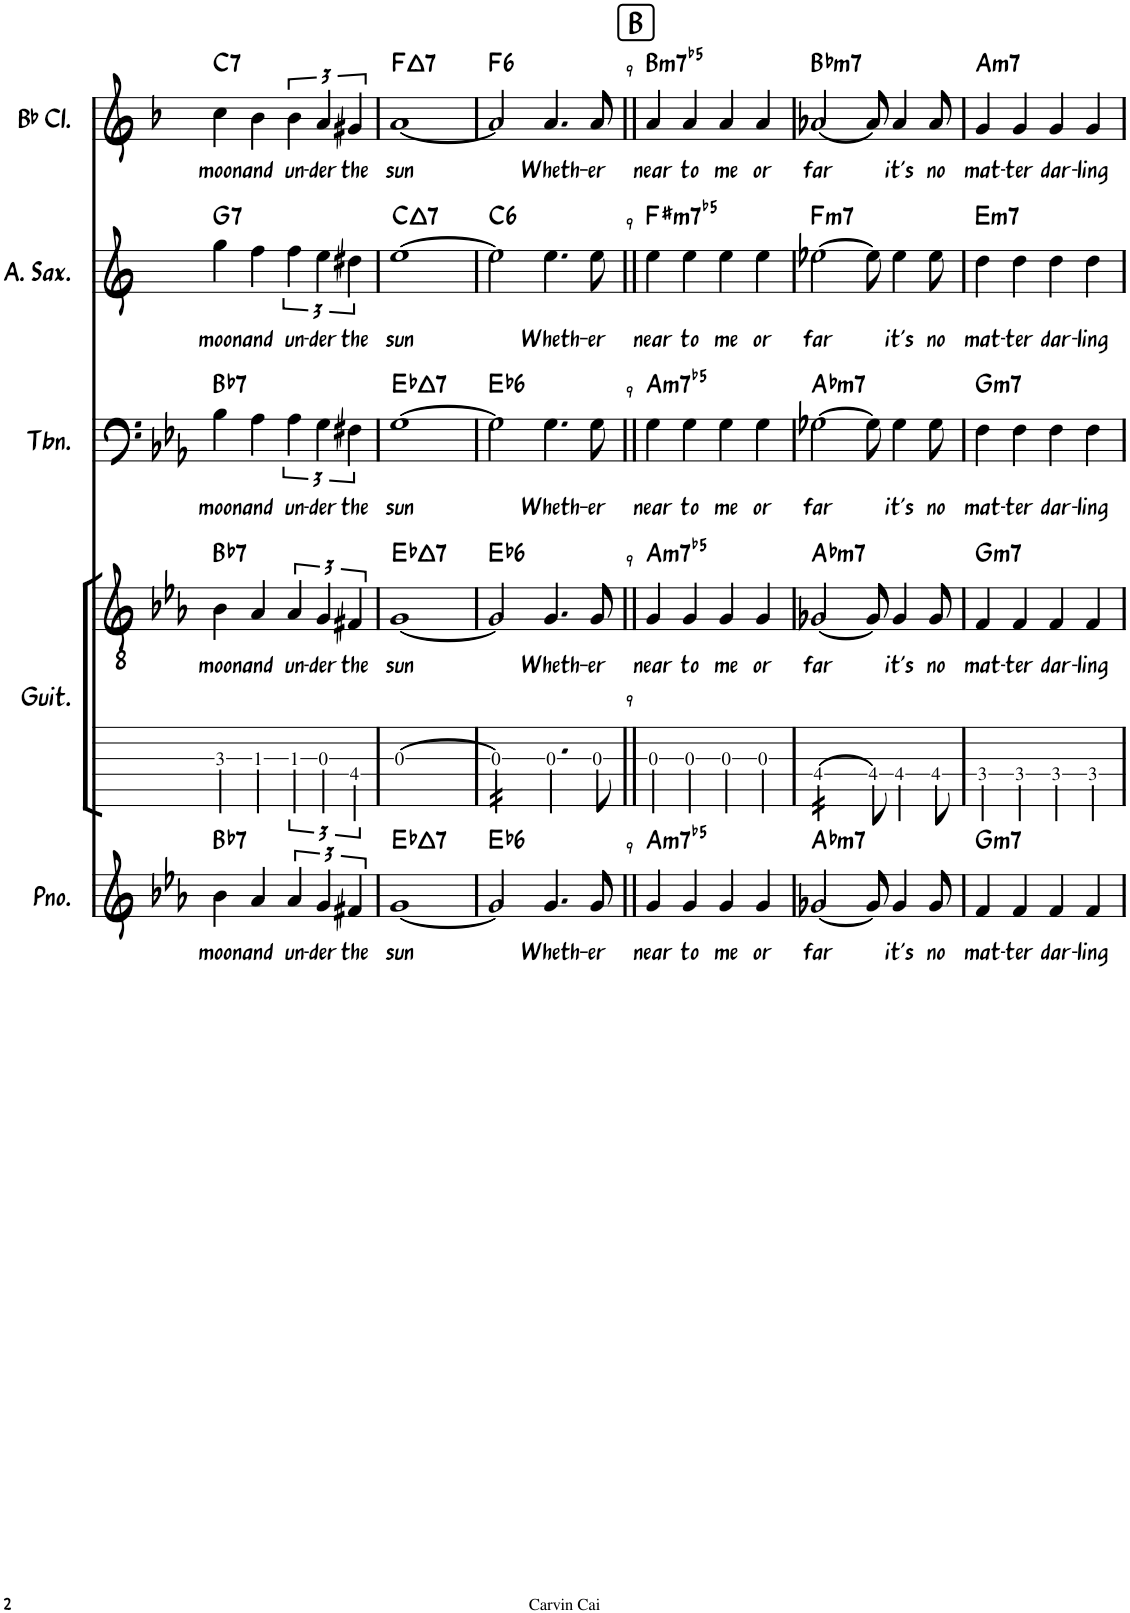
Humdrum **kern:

**kern	**text	**harte	**kern	**kern	**text	**harte	**kern	**text	**harte	**kern	**text	**harte	**kern	**text	**harte
*part5	*part5	*part5	*part4	*part4	*part4	*part4	*part3	*part3	*part3	*part2	*part2	*part2	*part1	*part1	*part1
*staff6	*staff6	*	*staff5	*staff4	*staff4	*	*staff3	*staff3	*	*staff2	*staff2	*	*staff1	*staff1	*
*I"钢琴	*	*	*I"原音吉他	*	*	*	*I"长号	*	*	*I"中音萨克斯	*	*	*I"降B调单簧管	*	*
!!LO:PB:g=z
*clefG2	*	*	*	*clefGv2	*	*	*clefF4	*	*	*clefG2	*	*	*clefG2	*	*
*	*	*	*	*	*	*	*	*	*	*Trd5c9	*	*	*Trd1c2	*	*
*k[b-e-a-]	*	*	*k[b-e-a-]	*k[b-e-a-]	*	*	*k[b-e-a-]	*	*	*k[]	*	*	*k[b-]	*	*
*M4/4	*	*	*M4/4	*M4/4	*	*	*M4/4	*	*	*M4/4	*	*	*M4/4	*	*
=6	=6	=6	=6	=6	=6	=6	=6	=6	=6	=6	=6	=6	=6	=6	=6
!	!LO:LY:b	!LO:H:kt=7	!	!	!LO:LY:b	!LO:H:kt=7	!	!LO:LY:b	!LO:H:kt=7	!	!LO:LY:b	!LO:H:kt=7	!	!LO:LY:b	!LO:H:kt=7
4b-\	moon	Bb:7	4B-\	4B-\	moon	Bb:7	4B-\	moon	Bb:7	4gg\	moon	G:7	4cc\	moon	C:7
!	!LO:LY:b	!	!	!	!LO:LY:b	!	!	!LO:LY:b	!	!	!LO:LY:b	!	!	!LO:LY:b	!
4a-/	and	.	4A-\	4A-/	and	.	4A-\	and	.	4ff\	and	.	4b-\	and	.
!	!LO:LY:b	!	!	!	!LO:LY:b	!	!	!LO:LY:b	!	!	!LO:LY:b	!	!	!LO:LY:b	!
6a-/	un-	.	6A-\	6A-/	un-	.	6A-\	un-	.	6ff\	un-	.	6b-\	un-	.
!	!LO:LY:b	!	!	!	!LO:LY:b	!	!	!LO:LY:b	!	!	!LO:LY:b	!	!	!LO:LY:b	!
6g/	-der	.	6G\	6G/	-der	.	6G\	-der	.	6ee\	-der	.	6a/	-der	.
!	!LO:LY:b	!	!	!	!LO:LY:b	!	!	!LO:LY:b	!	!	!LO:LY:b	!	!	!LO:LY:b	!
6f#X/	the	.	6F#X\	6F#X/	the	.	6F#X\	the	.	6dd#X\	the	.	6g#X/	the	.
=7	=7	=7	=7	=7	=7	=7	=7	=7	=7	=7	=7	=7	=7	=7	=7
!	!LO:LY:b	!LO:H:kt=7	!	!	!LO:LY:b	!LO:H:kt=7	!	!LO:LY:b	!LO:H:kt=7	!	!LO:LY:b	!LO:H:kt=7	!	!LO:LY:b	!LO:H:kt=7
[1g	sun	Eb:maj7	[1G	[1G	sun	Eb:maj7	[1G	sun	Eb:maj7	[1ee	sun	C:maj7	[1a	sun	F:maj7
=8	=8	=8	=8	=8	=8	=8	=8	=8	=8	=8	=8	=8	=8	=8	=8
!	!	!LO:H:kt=6	!	!	!	!LO:H:kt=6	!	!	!LO:H:kt=6	!	!	!LO:H:kt=6	!	!	!LO:H:kt=6
2g/]	.	Eb:maj6	2G\]	2G/]	.	Eb:maj6	2G\]	.	Eb:maj6	2ee\]	.	C:maj6	2a/]	.	F:maj6
!	!LO:LY:b	!	!	!	!LO:LY:b	!	!	!LO:LY:b	!	!	!LO:LY:b	!	!	!LO:LY:b	!
4.g/	Wheth-	.	4.G\	4.G/	Wheth-	.	4.G\	Wheth-	.	4.ee\	Wheth-	.	4.a/	Wheth-	.
!	!LO:LY:b	!	!	!	!LO:LY:b	!	!	!LO:LY:b	!	!	!LO:LY:b	!	!	!LO:LY:b	!
8g/	-er	.	8G\	8G/	-er	.	8G\	-er	.	8ee\	-er	.	8a/	-er	.
!!LO:REH:place=s1:a:B:cj:fs=14:t=B
=9||	=9||	=9||	=9||	=9||	=9||	=9||	=9||	=9||	=9||	=9||	=9||	=9||	=9||	=9||	=9||
!	!LO:LY:b	!LO:H:kt=m7b5	!	!	!LO:LY:b	!LO:H:kt=m7b5	!	!LO:LY:b	!LO:H:kt=m7b5	!	!LO:LY:b	!LO:H:kt=m7b5	!	!LO:LY:b	!LO:H:kt=m7b5
4g/	near	A:hdim7	4G\	4G/	near	A:hdim7	4G\	near	A:hdim7	4ee\	near	F#:hdim7	4a/	near	B:hdim7
!	!LO:LY:b	!	!	!	!LO:LY:b	!	!	!LO:LY:b	!	!	!LO:LY:b	!	!	!LO:LY:b	!
4g/	to	.	4G\	4G/	to	.	4G\	to	.	4ee\	to	.	4a/	to	.
!	!LO:LY:b	!	!	!	!LO:LY:b	!	!	!LO:LY:b	!	!	!LO:LY:b	!	!	!LO:LY:b	!
4g/	me	.	4G\	4G/	me	.	4G\	me	.	4ee\	me	.	4a/	me	.
!	!LO:LY:b	!	!	!	!LO:LY:b	!	!	!LO:LY:b	!	!	!LO:LY:b	!	!	!LO:LY:b	!
4g/	or	.	4G\	4G/	or	.	4G\	or	.	4ee\	or	.	4a/	or	.
=10	=10	=10	=10	=10	=10	=10	=10	=10	=10	=10	=10	=10	=10	=10	=10
!	!LO:LY:b	!LO:H:kt=m7	!	!	!LO:LY:b	!LO:H:kt=m7	!	!LO:LY:b	!LO:H:kt=m7	!	!LO:LY:b	!LO:H:kt=m7	!	!LO:LY:b	!LO:H:kt=m7
[2g-X/	far	Ab:min7	[2G-X\	[2G-X/	far	Ab:min7	[2G-X\	far	Ab:min7	[2ee-X\	far	F:min7	[2a-X/	far	Bb:min7
8g-/]	.	.	8G-\]	8G-/]	.	.	8G-\]	.	.	8ee-\]	.	.	8a-/]	.	.
!	!LO:LY:b	!	!	!	!LO:LY:b	!	!	!LO:LY:b	!	!	!LO:LY:b	!	!	!LO:LY:b	!
4g-/	it's	.	4G-\	4G-/	it's	.	4G-\	it's	.	4ee-\	it's	.	4a-/	it's	.
!	!LO:LY:b	!	!	!	!LO:LY:b	!	!	!LO:LY:b	!	!	!LO:LY:b	!	!	!LO:LY:b	!
8g-/	no	.	8G-\	8G-/	no	.	8G-\	no	.	8ee-\	no	.	8a-/	no	.
=11	=11	=11	=11	=11	=11	=11	=11	=11	=11	=11	=11	=11	=11	=11	=11
!	!LO:LY:b	!LO:H:kt=m7	!	!	!LO:LY:b	!LO:H:kt=m7	!	!LO:LY:b	!LO:H:kt=m7	!	!LO:LY:b	!LO:H:kt=m7	!	!LO:LY:b	!LO:H:kt=m7
4f/	mat-	G:min7	4F\	4F/	mat-	G:min7	4F\	mat-	G:min7	4dd\	mat-	E:min7	4g/	mat-	A:min7
!	!LO:LY:b	!	!	!	!LO:LY:b	!	!	!LO:LY:b	!	!	!LO:LY:b	!	!	!LO:LY:b	!
4f/	-ter	.	4F\	4F/	-ter	.	4F\	-ter	.	4dd\	-ter	.	4g/	-ter	.
!	!LO:LY:b	!	!	!	!LO:LY:b	!	!	!LO:LY:b	!	!	!LO:LY:b	!	!	!LO:LY:b	!
4f/	dar-	.	4F\	4F/	dar-	.	4F\	dar-	.	4dd\	dar-	.	4g/	dar-	.
!	!LO:LY:b	!	!	!	!LO:LY:b	!	!	!LO:LY:b	!	!	!LO:LY:b	!	!	!LO:LY:b	!
4f/	-ling	.	4F\	4F/	-ling	.	4F\	-ling	.	4dd\	-ling	.	4g/	-ling	.
=	=	=	=	=	=	=	=	=	=	=	=	=	=	=	=
*-	*-	*-	*-	*-	*-	*-	*-	*-	*-	*-	*-	*-	*-	*-	*-
